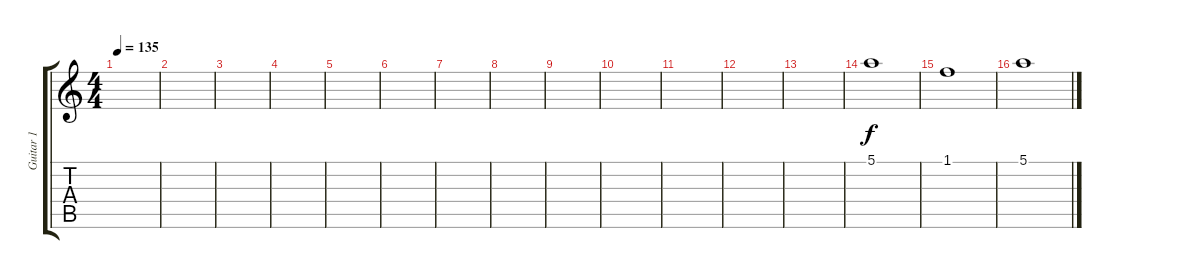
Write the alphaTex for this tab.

\track ("Guitar 1" "Guitar 1") {instrument distortionguitar}
\staff {score tabs}
\tuning (E4 B3 G3 D3 A2 E2) {hide}
\ts (4 4)
\tempo 135
\clef g2
\ks c
|
|
|
|
|
|
|
|
|
|
|
|
|
5.1.1 |
1.1.1 |
5.1.1
